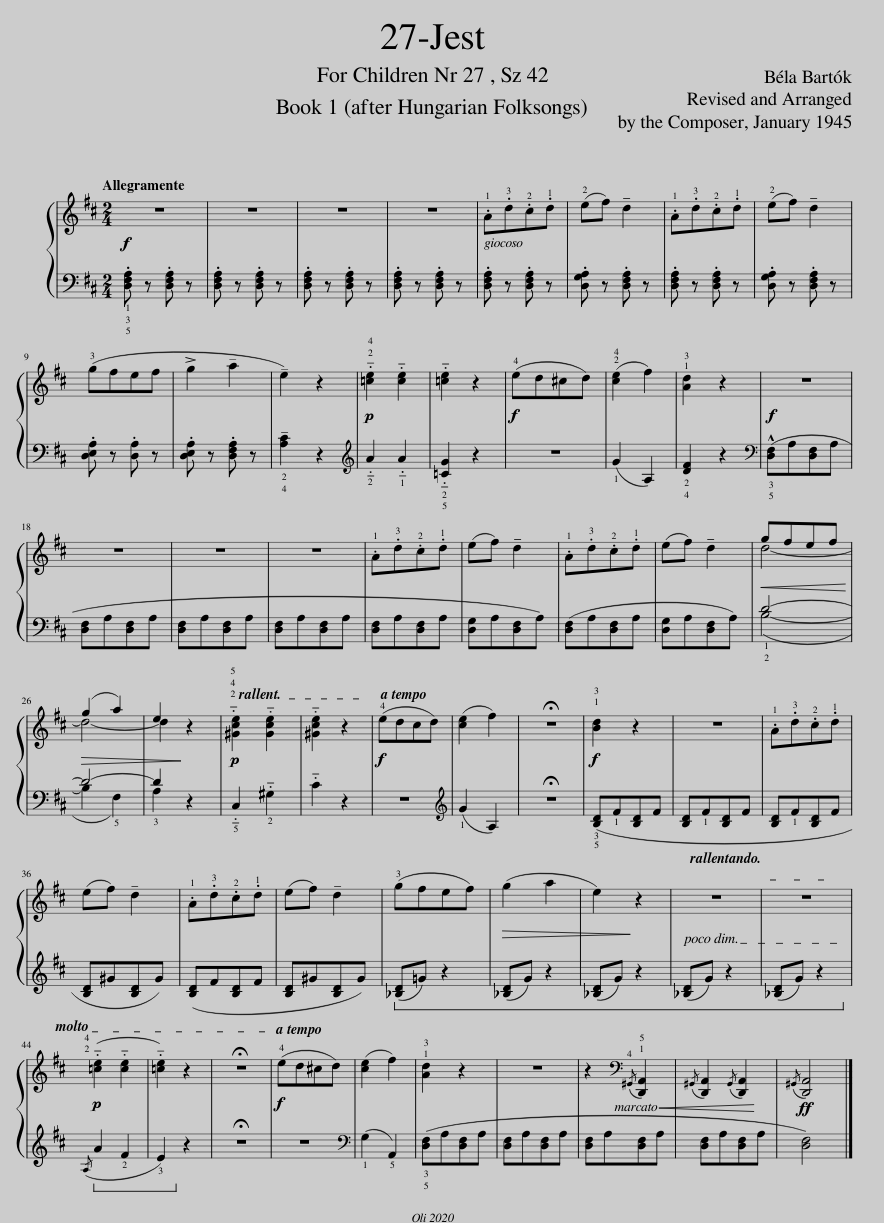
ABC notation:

X:1
%%score { ( 1 3 ) | ( 2 4 ) }
L:1/8
Q:1/4=130
M:2/4
I:linebreak $
K:D
V:1 treble
V:3 treble
V:2 bass
V:4 bass
V:1
 z4 | z4 | z4 | z4 | .!1!A.!3!d.!2!c.!1!d | %5
 (!2!ef) !tenuto!d2 | .!1!A.!3!d.!2!c.!1!d | (!2!ef) !tenuto!d2 |$ (!3!gfef | !>!g2 !tenuto!a2 | %10
 !tenuto!e2) z2 |!p! !tenuto!.!42![=ce]2 !tenuto!.[ce]2 | !tenuto!.[=ce]2 z2 |!f! (!4!ed^cd) | (!2!!4![ce]2 f2) | %15
 !1!!3![Ad]2 z2 |!f! z4 |$ z4 | z4 | z4 | %20
 .!1!A.!3!d.!2!c.!1!d | (ef) !tenuto!d2 | .!1!A.!3!d.!2!c.!1!d | (ef) !tenuto!d2 |!<(! gfef!<)! |$ %25
!>(! (g2 a2) | e2!>)! z2 |!p![Q:1/4=100] !tenuto!.!542![^Gce]2[Q:1/4=110] !tenuto!.[Gce]2 |[Q:1/4=110] !tenuto!.[^Gce]2 z2 |!f![Q:1/4=130] (!4!edcd) | %30
 ([ce]2 f2) | !fermata!z4 |!f! !31![Bd]2 z2 | z4 | .!1!A.!3!d.!2!c.!1!d |$ %35
 (ef) !tenuto!d2 | .!1!A.!3!d.!2!c.!1!d | (ef) !tenuto!d2 | (!3!gfef) |!>(! (g2 a2 | %40
 e2)!>)! z2 |[Q:1/4=100] z4 |[Q:1/4=110] z4[Q:1/4=100] |$[Q:1/4=100]!p! (!tenuto!.!42![=ce]2[Q:1/4=90] !tenuto!.[ce]2 |[Q:1/4=80] !tenuto!.[=ce]2) z2 | %45
 !fermata!z4 |!f![Q:1/4=130] (!4!ed^cd) | ([ce]2 f2) | !1!!3![Ad]2 z2 | z4 | %50
 z2[K:bass]!<(!{/!4!^G,,} !^!!51![D,,A,,]2 |{/^G,,} !^![D,,A,,]2!<)!{/G,,} !^![D,,A,,]2 |!ff!{/^G,,} [D,,A,,]4 |] %53
V:2
!f! .!135![D,F,A,] z .[D,F,A,] z | .[D,F,A,] z .[D,F,A,] z | .[D,F,A,] z .[D,F,A,] z | .[D,F,A,] z .[D,F,A,] z | .[D,F,A,] z .[D,F,A,] z | %5
 .[D,G,A,] z .[D,F,A,] z | .[D,F,A,] z .[D,F,A,] z | .[D,G,A,] z .[D,F,A,] z |$ .[D,E,A,] z .[D,A,] z | .[D,E,A,] z .[D,F,A,] z | %10
 !tenuto!!24![A,C]2 z2 |[K:treble] !tenuto!.!2!A2 !tenuto!.!1!A2 | !tenuto!.!25![=CG]2 z2 | z4 | (!1!G2 A,2) | %15
 !24![DF]2 z2 |[K:bass] (!^!!35![D,F,]A,[D,F,]A, |$ [D,F,]A,[D,F,]A, | [D,F,]A,[D,F,]A, | [D,F,]A,[D,F,]A, | %20
 [D,F,]A,[D,F,]A, | [D,G,]A,[D,F,]A,) | ([D,F,]A,[D,F,]A, | [D,G,]A,[D,F,]A,) | D4- |$ %25
 D4- | D2 z2 | !tenuto!.!5!C,2 !tenuto!.!2!^G,2 | !tenuto!.C2 z2 | z4 | %30
[K:treble] (!1!G2 A,2) | !fermata!z4 | (!5!!3![B,D]!1!F[B,D]F | [B,D]!1!F[B,D]F | [B,D]!1!F[B,D]F |$ %35
 [B,D]^G[B,D]G) | ([B,D]F[B,D]F | [B,D]^G[B,D]G) |!ped! ([_B,D]=G) z2 | ([_B,D]G) z2 | %40
 ([_B,D]G) z2 | ([_B,D]G) z2 | ([_B,D]G) z2!ped-up! |$!ped!({/A,} A2 !2!F2 | !3!E2)!ped-up! z2 | %45
 !fermata!z4 | z4 |[K:bass] (!1!G,2 !5!A,,2) | (!35![D,F,]A,[D,F,]A, | [D,F,]A,[D,F,]A, | %50
 [D,F,]A,[D,F,]A, | [D,F,]A,[D,F,]A, | [D,F,]4) |] %53
V:3
 x4 | x4 | x4 | x4 | x4 | %5
 x4 | x4 | x4 |$ x4 | x4 | %10
 x4 | x4 | x4 | x4 | x4 | %15
 x4 | x4 |$ x4 | x4 | x4 | %20
 x4 | x4 | x4 | x4 | d4- |$ %25
 d4- | d2 x2 | x4 | x4 | x4 | %30
 x4 | x4 | x4 | x4 | x4 |$ %35
 x4 | x4 | x4 | x4 | x4 | %40
 x4 | x4 | x4 |$ x4 | x4 | %45
 x4 | x4 | x4 | x4 | x4 | %50
 x2[K:bass] x2 | x4 | x4 |] %53
V:4
 x4 | x4 | x4 | x4 | x4 | %5
 x4 | x4 | x4 |$ x4 | x4 | %10
 x4 |[K:treble] x4 | x4 | x4 | x4 | %15
 x4 |[K:bass] x4 |$ x4 | x4 | x4 | %20
 x4 | x4 | x4 | x4 | (!12!B,4- |$ %25
 B,2 !5!F,2) | !3!A,2 x2 | x4 | x4 | x4 | %30
[K:treble] x4 | x4 | x4 | x4 | x4 |$ %35
 x4 | x4 | x4 | x4 | x4 | %40
 x4 | x4 | x4 |$ x4 | x4 | %45
 x4 | x4 |[K:bass] x4 | x4 | x4 | %50
 x4 | x4 | x4 |] %53
